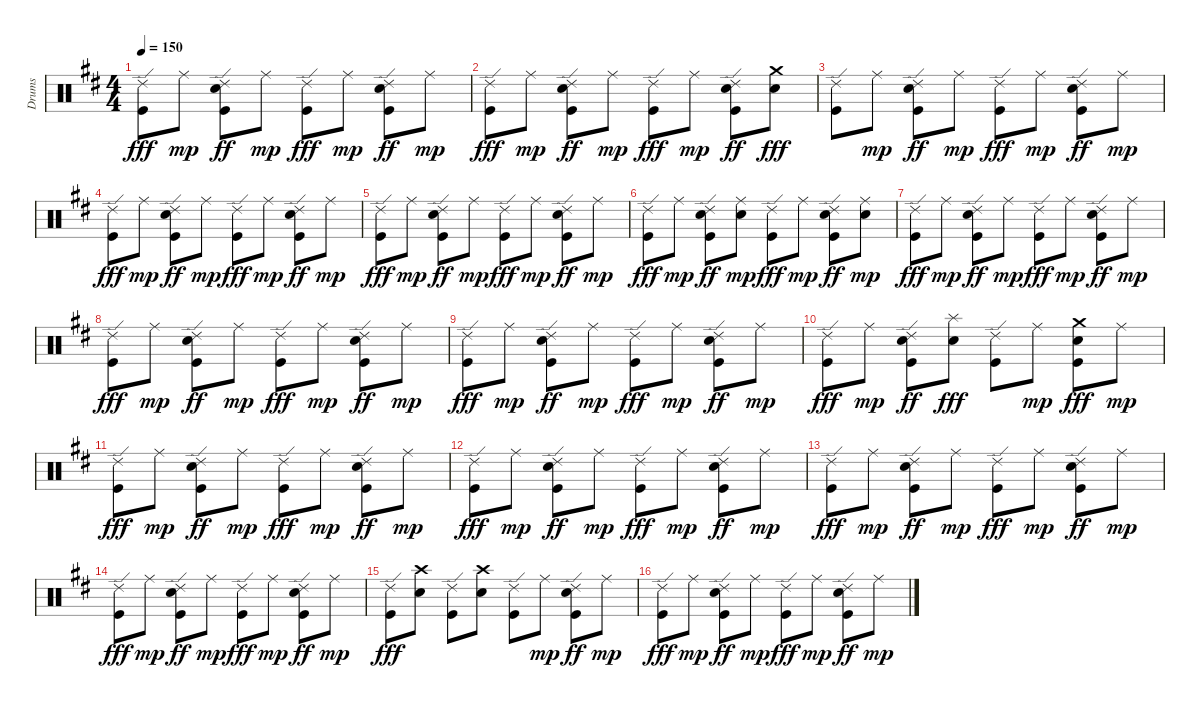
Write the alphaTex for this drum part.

\track ("Drums" "Drums") {instrument percussion}
\staff {score}
\articulation defaults
\ts (4 4)
\tempo 150
\clef neutral
\ks d
("Kick (hit)" "Ride (edge) 2").8{dy fff} "Ride (middle)".8{dy mp} ("Kick (hit)" "Electric Snare (hit)" "Ride (edge) 2").8{dy ff} "Ride (middle)".8{dy mp} ("Kick (hit)" "Ride (edge) 2").8{dy fff} "Ride (middle)".8{dy mp} ("Kick (hit)" "Electric Snare (hit)" "Ride (edge) 2").8{dy ff} "Ride (middle)".8{dy mp} |
("Kick (hit)" "Ride (edge) 2").8{dy fff} "Ride (middle)".8{dy mp} ("Kick (hit)" "Electric Snare (hit)" "Ride (edge) 2").8{dy ff} "Ride (middle)".8{dy mp} ("Kick (hit)" "Ride (edge) 2").8{dy fff} "Ride (middle)".8{dy mp} ("Kick (hit)" "Electric Snare (hit)" "Ride (edge) 2").8{dy ff} ("Electric Snare (hit)" "Crash medium (hit)").8{dy fff} |
("Kick (hit)" "Ride (edge) 2").8 "Ride (middle)".8{dy mp} ("Kick (hit)" "Electric Snare (hit)" "Ride (edge) 2").8{dy ff} "Ride (middle)".8{dy mp} ("Kick (hit)" "Ride (edge) 2").8{dy fff} "Ride (middle)".8{dy mp} ("Kick (hit)" "Electric Snare (hit)" "Ride (edge) 2").8{dy ff} "Ride (middle)".8{dy mp} |
("Kick (hit)" "Ride (edge) 2").8{dy fff} "Ride (middle)".8{dy mp} ("Kick (hit)" "Electric Snare (hit)" "Ride (edge) 2").8{dy ff} "Ride (middle)".8{dy mp} ("Kick (hit)" "Ride (edge) 2").8{dy fff} "Ride (middle)".8{dy mp} ("Kick (hit)" "Electric Snare (hit)" "Ride (edge) 2").8{dy ff} "Ride (middle)".8{dy mp} |
("Kick (hit)" "Ride (edge) 2").8{dy fff} "Ride (middle)".8{dy mp} ("Kick (hit)" "Electric Snare (hit)" "Ride (edge) 2").8{dy ff} "Ride (middle)".8{dy mp} ("Kick (hit)" "Ride (edge) 2").8{dy fff} "Ride (middle)".8{dy mp} ("Kick (hit)" "Electric Snare (hit)" "Ride (edge) 2").8{dy ff} "Ride (middle)".8{dy mp} |
("Kick (hit)" "Ride (edge) 2").8{dy fff} "Ride (middle)".8{dy mp} ("Kick (hit)" "Electric Snare (hit)" "Ride (edge) 2").8{dy ff} ("Electric Snare (hit)" "Ride (middle)").8{dy mp} ("Kick (hit)" "Ride (edge) 2").8{dy fff} "Ride (middle)".8{dy mp} ("Kick (hit)" "Electric Snare (hit)" "Ride (edge) 2").8{dy ff} ("Electric Snare (hit)" "Ride (middle)").8{dy mp} |
("Kick (hit)" "Ride (edge) 2").8{dy fff} "Ride (middle)".8{dy mp} ("Kick (hit)" "Electric Snare (hit)" "Ride (edge) 2").8{dy ff} "Ride (middle)".8{dy mp} ("Kick (hit)" "Ride (edge) 2").8{dy fff} "Ride (middle)".8{dy mp} ("Kick (hit)" "Electric Snare (hit)" "Ride (edge) 2").8{dy ff} "Ride (middle)".8{dy mp} |
("Kick (hit)" "Ride (edge) 2").8{dy fff} "Ride (middle)".8{dy mp} ("Kick (hit)" "Electric Snare (hit)" "Ride (edge) 2").8{dy ff} "Ride (middle)".8{dy mp} ("Kick (hit)" "Ride (edge) 2").8{dy fff} "Ride (middle)".8{dy mp} ("Kick (hit)" "Electric Snare (hit)" "Ride (edge) 2").8{dy ff} "Ride (middle)".8{dy mp} |
("Kick (hit)" "Ride (edge) 2").8{dy fff} "Ride (middle)".8{dy mp} ("Kick (hit)" "Electric Snare (hit)" "Ride (edge) 2").8{dy ff} "Ride (middle)".8{dy mp} ("Kick (hit)" "Ride (edge) 2").8{dy fff} "Ride (middle)".8{dy mp} ("Kick (hit)" "Electric Snare (hit)" "Ride (edge) 2").8{dy ff} "Ride (middle)".8{dy mp} |
("Kick (hit)" "Ride (edge) 2").8{dy fff} "Ride (middle)".8{dy mp} ("Kick (hit)" "Electric Snare (hit)" "Ride (edge) 2").8{dy ff} ("Electric Snare (hit)" "Splash (hit)").8{dy fff} ("Kick (hit)" "Ride (edge) 2").8 "Ride (middle)".8{dy mp} ("Kick (hit)" "Electric Snare (hit)" "Crash medium (hit)").8{dy fff} "Ride (middle)".8{dy mp} |
("Kick (hit)" "Ride (edge) 2").8{dy fff} "Ride (middle)".8{dy mp} ("Kick (hit)" "Electric Snare (hit)" "Ride (edge) 2").8{dy ff} "Ride (middle)".8{dy mp} ("Kick (hit)" "Ride (edge) 2").8{dy fff} "Ride (middle)".8{dy mp} ("Kick (hit)" "Electric Snare (hit)" "Ride (edge) 2").8{dy ff} "Ride (middle)".8{dy mp} |
("Kick (hit)" "Ride (edge) 2").8{dy fff} "Ride (middle)".8{dy mp} ("Kick (hit)" "Electric Snare (hit)" "Ride (edge) 2").8{dy ff} "Ride (middle)".8{dy mp} ("Kick (hit)" "Ride (edge) 2").8{dy fff} "Ride (middle)".8{dy mp} ("Kick (hit)" "Electric Snare (hit)" "Ride (edge) 2").8{dy ff} "Ride (middle)".8{dy mp} |
("Kick (hit)" "Ride (edge) 2").8{dy fff} "Ride (middle)".8{dy mp} ("Kick (hit)" "Electric Snare (hit)" "Ride (edge) 2").8{dy ff} "Ride (middle)".8{dy mp} ("Kick (hit)" "Ride (edge) 2").8{dy fff} "Ride (middle)".8{dy mp} ("Kick (hit)" "Electric Snare (hit)" "Ride (edge) 2").8{dy ff} "Ride (middle)".8{dy mp} |
("Kick (hit)" "Ride (edge) 2").8{dy fff} "Ride (middle)".8{dy mp} ("Kick (hit)" "Electric Snare (hit)" "Ride (edge) 2").8{dy ff} "Ride (middle)".8{dy mp} ("Kick (hit)" "Ride (edge) 2").8{dy fff} "Ride (middle)".8{dy mp} ("Kick (hit)" "Electric Snare (hit)" "Ride (edge) 2").8{dy ff} "Ride (middle)".8{dy mp} |
("Kick (hit)" "Ride (edge) 2").8{dy fff} ("Electric Snare (hit)" "Crash high (hit)").8 ("Kick (hit)" "Ride (edge) 2").8 ("Electric Snare (hit)" "Crash high (hit)").8 ("Kick (hit)" "Ride (edge) 2").8 "Ride (middle)".8{dy mp} ("Kick (hit)" "Electric Snare (hit)" "Ride (edge) 2").8{dy ff} "Ride (middle)".8{dy mp} |
("Kick (hit)" "Ride (edge) 2").8{dy fff} "Ride (middle)".8{dy mp} ("Kick (hit)" "Electric Snare (hit)" "Ride (edge) 2").8{dy ff} "Ride (middle)".8{dy mp} ("Kick (hit)" "Ride (edge) 2").8{dy fff} "Ride (middle)".8{dy mp} ("Kick (hit)" "Electric Snare (hit)" "Ride (edge) 2").8{dy ff} "Ride (middle)".8{dy mp}
